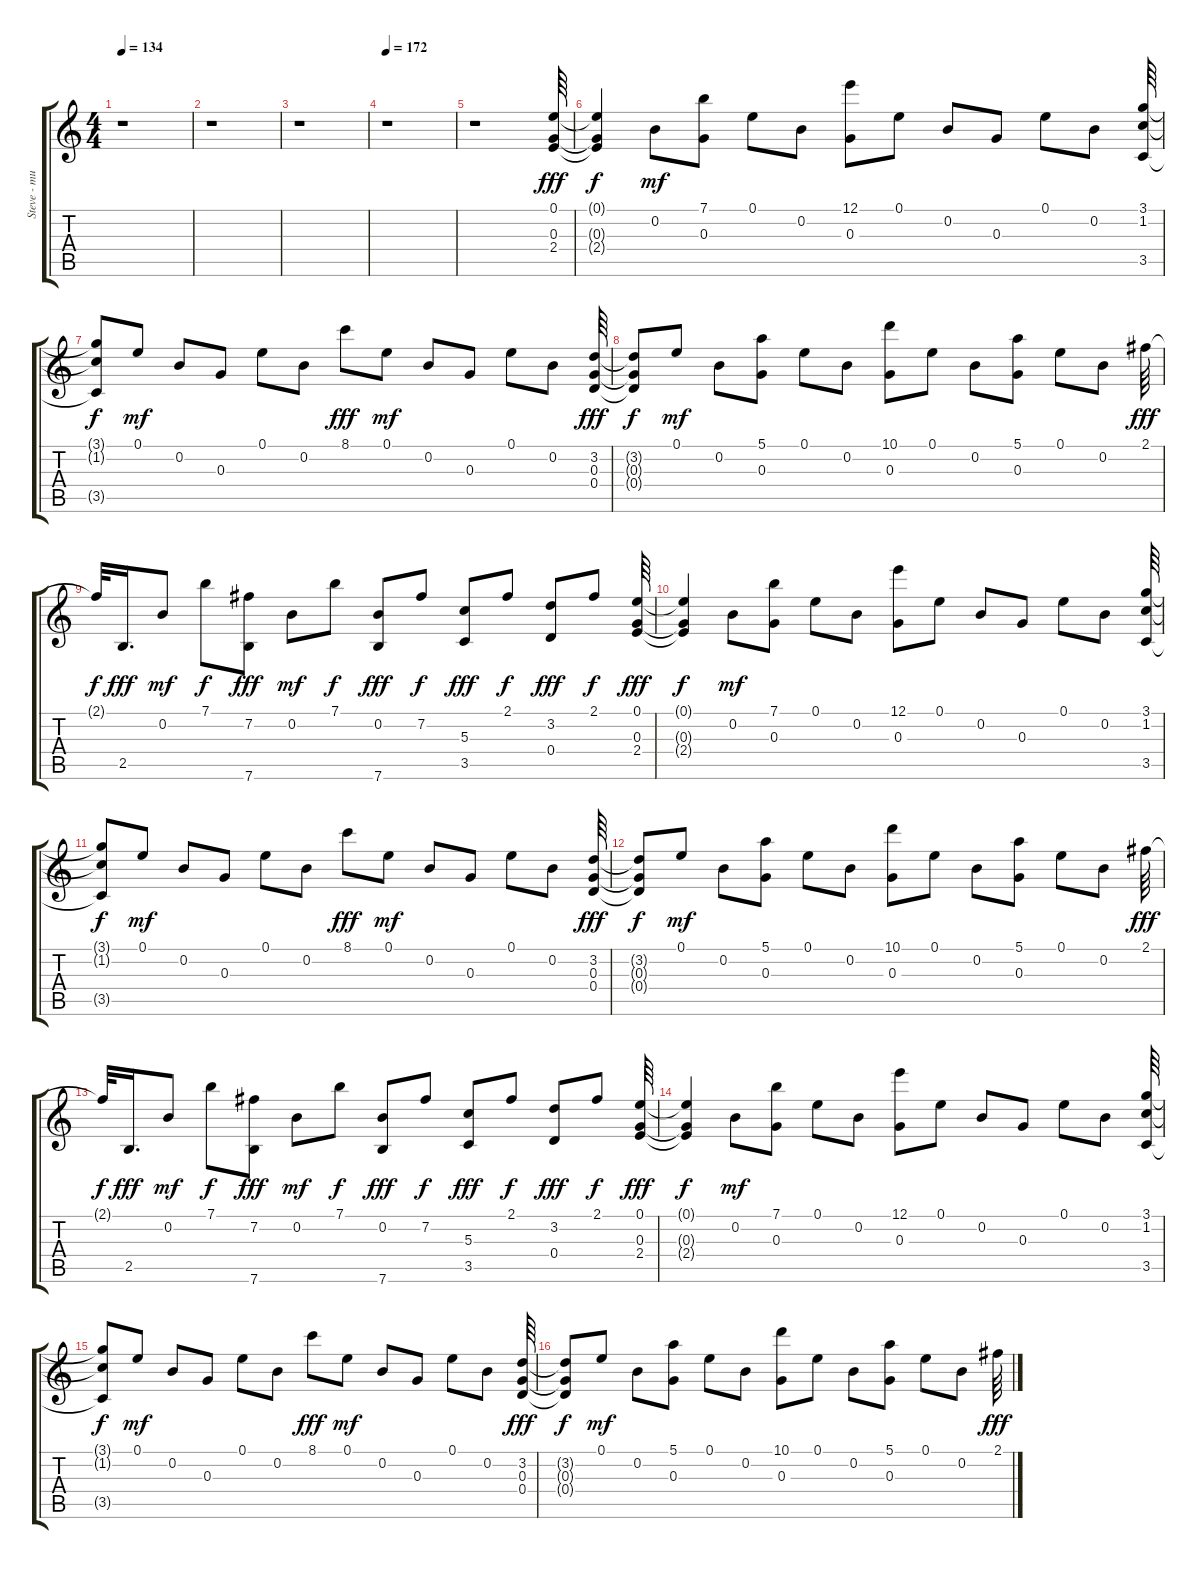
\track ("Steve - mute/clean guitar" "Steve - mu") {instrument electricbasspick}
\staff {score tabs}
\tuning (E4 B3 G3 D3 A2 E2) {hide}
\ts (4 4)
\tempo 134
\clef g2
\ks c
r.1{dy f} |
r.1 |
r.1 |
\tempo 172
r.1 |
r.1 (0.1 0.3 2.4).64{dy fff} |
(0.1{t} 0.3{t} 2.4{t}).4{dy f} 0.2.8{dy mf} (7.1 0.3).8 0.1.8 0.2.8 (12.1 0.3).8 0.1.8 0.2.8 0.3.8 0.1.8 0.2.8 (3.1 1.2 3.5).64 |
(3.1{t} 1.2{t} 3.5{t}).8{dy f} 0.1.8{dy mf} 0.2.8 0.3.8 0.1.8 0.2.8 8.1.8{dy fff} 0.1.8{dy mf} 0.2.8 0.3.8 0.1.8 0.2.8 (3.2 0.3 0.4).64{dy fff} |
(3.2{t} 0.3{t} 0.4{t}).8{dy f} 0.1.8{dy mf} 0.2.8 (5.1 0.3).8 0.1.8 0.2.8 (10.1 0.3).8 0.1.8 0.2.8 (5.1 0.3).8 0.1.8 0.2.8 2.1.64{dy fff} |
2.1{t}.32{dy f} 2.5.16{d dy fff} 0.2.8{dy mf} 7.1.8{dy f} (7.2 7.6).8{dy fff} 0.2.8{dy mf} 7.1.8{dy f} (0.2 7.6).8{dy fff} 7.2.8{dy f} (5.3 3.5).8{dy fff} 2.1.8{dy f} (3.2 0.4).8{dy fff} 2.1.8{dy f} (0.1 0.3 2.4).64{dy fff} |
(0.1{t} 0.3{t} 2.4{t}).4{dy f} 0.2.8{dy mf} (7.1 0.3).8 0.1.8 0.2.8 (12.1 0.3).8 0.1.8 0.2.8 0.3.8 0.1.8 0.2.8 (3.1 1.2 3.5).64 |
(3.1{t} 1.2{t} 3.5{t}).8{dy f} 0.1.8{dy mf} 0.2.8 0.3.8 0.1.8 0.2.8 8.1.8{dy fff} 0.1.8{dy mf} 0.2.8 0.3.8 0.1.8 0.2.8 (3.2 0.3 0.4).64{dy fff} |
(3.2{t} 0.3{t} 0.4{t}).8{dy f} 0.1.8{dy mf} 0.2.8 (5.1 0.3).8 0.1.8 0.2.8 (10.1 0.3).8 0.1.8 0.2.8 (5.1 0.3).8 0.1.8 0.2.8 2.1.64{dy fff} |
2.1{t}.32{dy f} 2.5.16{d dy fff} 0.2.8{dy mf} 7.1.8{dy f} (7.2 7.6).8{dy fff} 0.2.8{dy mf} 7.1.8{dy f} (0.2 7.6).8{dy fff} 7.2.8{dy f} (5.3 3.5).8{dy fff} 2.1.8{dy f} (3.2 0.4).8{dy fff} 2.1.8{dy f} (0.1 0.3 2.4).64{dy fff} |
(0.1{t} 0.3{t} 2.4{t}).4{dy f} 0.2.8{dy mf} (7.1 0.3).8 0.1.8 0.2.8 (12.1 0.3).8 0.1.8 0.2.8 0.3.8 0.1.8 0.2.8 (3.1 1.2 3.5).64 |
(3.1{t} 1.2{t} 3.5{t}).8{dy f} 0.1.8{dy mf} 0.2.8 0.3.8 0.1.8 0.2.8 8.1.8{dy fff} 0.1.8{dy mf} 0.2.8 0.3.8 0.1.8 0.2.8 (3.2 0.3 0.4).64{dy fff} |
(3.2{t} 0.3{t} 0.4{t}).8{dy f} 0.1.8{dy mf} 0.2.8 (5.1 0.3).8 0.1.8 0.2.8 (10.1 0.3).8 0.1.8 0.2.8 (5.1 0.3).8 0.1.8 0.2.8 2.1.64{dy fff}
